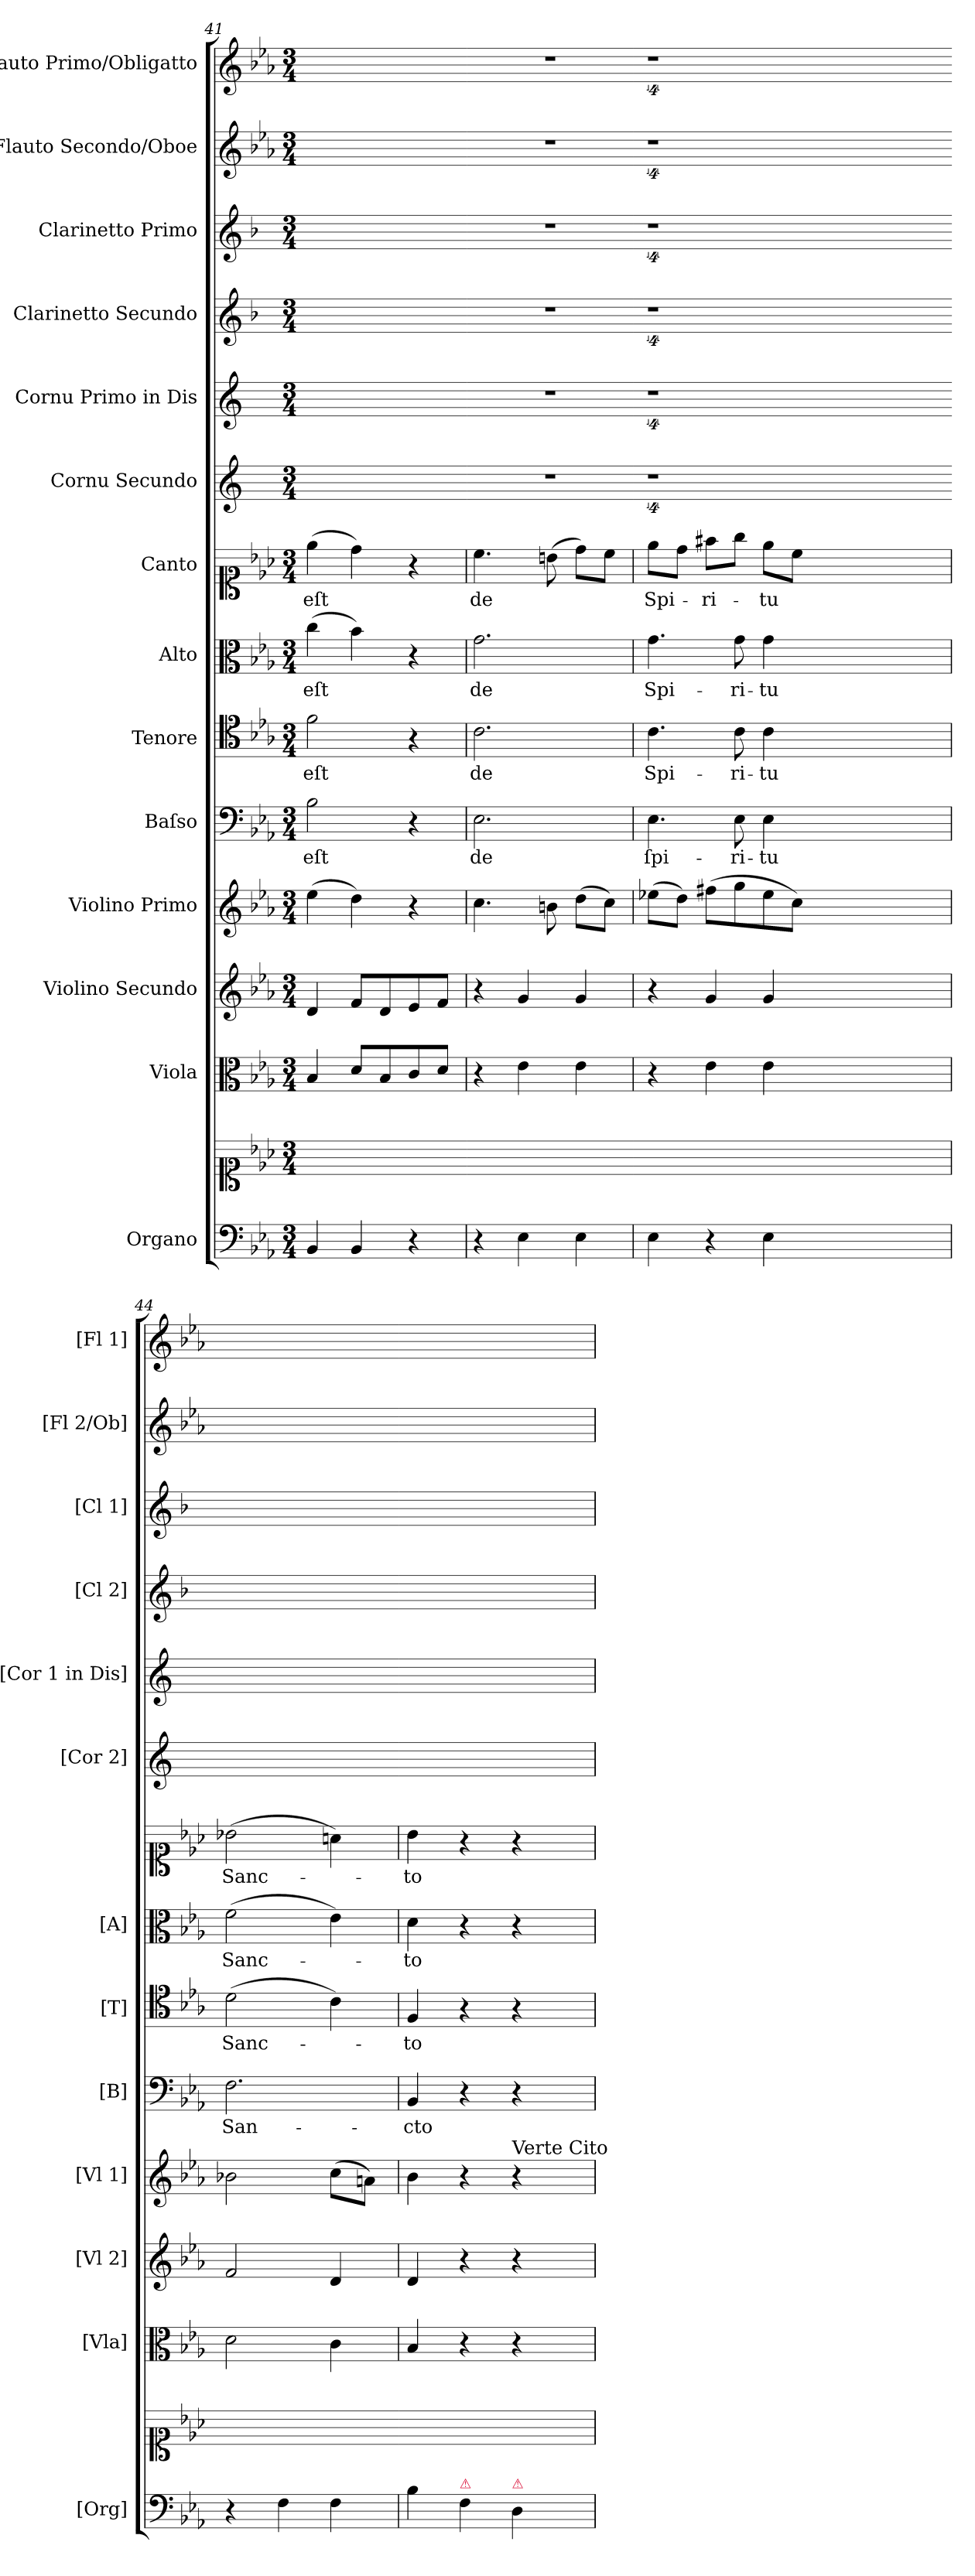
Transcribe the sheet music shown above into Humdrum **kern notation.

**kern	**kern	**kern	**kern	**kern	**kern	**text	**kern	**text	**kern	**text	**kern	**text	**kern	**kern	**kern	**kern	**kern	**kern
*part14	*part14	*part13	*part12	*part11	*part10	*part10	*part9	*part9	*part8	*part8	*part7	*part7	*part6	*part5	*part4	*part3	*part2	*part1
*staff15	*staff14	*staff13	*staff12	*staff11	*staff10	*staff10	*staff9	*staff9	*staff8	*staff8	*staff7	*staff7	*staff6	*staff5	*staff4	*staff3	*staff2	*staff1
*I"Organo	*	*I"Viola	*I"Violino Secundo	*I"Violino Primo	*I"Baſso	*	*I"Tenore	*	*I"Alto	*	*I"Canto	*	*I"Cornu Secundo	*I"Cornu Primo in Dis	*I"Clarinetto Secundo	*I"Clarinetto Primo	*I"Flauto Secondo/Oboe	*I"Flauto Primo/Obligatto
*I'[Org]	*	*I'[Vla]	*I'[Vl 2]	*I'[Vl 1]	*I'[B]	*	*I'[T]	*	*I'[A]	*	*	*	*I'[Cor 2]	*I'[Cor 1 in Dis]	*I'[Cl 2]	*I'[Cl 1]	*I'[Fl 2/Ob]	*I'[Fl 1]
*clefF4	*clefC1	*clefC3	*clefG2	*clefG2	*clefF4	*	*clefC4	*	*clefC3	*	*clefC1	*	*clefG2	*clefG2	*clefG2	*clefG2	*clefG2	*clefG2
*	*	*	*	*	*	*	*	*	*	*	*	*	*ITrd-2c-3	*ITrd-2c-3	*ITrd1c2	*ITrd1c2	*	*
*k[b-e-a-]	*k[b-e-a-]	*k[b-e-a-]	*k[b-e-a-]	*k[b-e-a-]	*k[b-e-a-]	*	*k[b-e-a-]	*	*k[b-e-a-]	*	*k[b-e-a-]	*	*k[b-e-a-]	*k[b-e-a-]	*k[b-e-a-]	*k[b-e-a-]	*k[b-e-a-]	*k[b-e-a-]
*E-:	*E-:	*E-:	*E-:	*E-:	*E-:	*	*E-:	*	*E-:	*	*E-:	*	*E-:	*E-:	*E-:	*E-:	*E-:	*E-:
*M3/4	*M3/4	*M3/4	*M3/4	*M3/4	*M3/4	*	*M3/4	*	*M3/4	*	*M3/4	*	*M3/4	*M3/4	*M3/4	*M3/4	*M3/4	*M3/4
=41	=41	=41	=41	=41	=41	=41	=41	=41	=41	=41	=41	=41	=41	=41	=41	=41	=41	=41
4BB-/	2.ryy	4B-/	4d/	(>4ee-\	2B-\	eſt	2f\	eſt	(>4cc\	eſt	(>4ee-\	eſt	2.ryy	2.ryy	2.ryy	2.ryy	2.ryy	2.ryy
4BB-/	.	8d/L	8f/L	4dd\)	.	.	.	.	4b-\)	.	4dd\)	.	.	.	.	.	.	.
.	.	8B-/	8d/	.	.	.	.	.	.	.	.	.	.	.	.	.	.	.
4r	.	8c/	8e-/	4r	4r	.	4r	.	4r	.	4r	.	.	.	.	.	.	.
.	.	8d/J	8f/J	.	.	.	.	.	.	.	.	.	.	.	.	.	.	.
=42	=42	=42	=42	=42	=42	=42-	=42	=42-	=42	=42-	=42	=42-	=42-	=42-	=42-	=42-	=42-	=42-
4r	2.ryy	4r	4r	4.cc\	2.E-\	de	2.c\	de	2.g\	de	4.cc\	de	2.r	2.r	2.r	2.r	2.r	2.r
4E-\	.	4e-\	4g/	.	.	.	.	.	.	.	.	.	.	.	.	.	.	.
.	.	.	.	8bn\	.	.	.	.	.	.	(>8bn\	.	.	.	.	.	.	.
4E-\	.	4e-\	4g/	(>8dd\L	.	.	.	.	.	.	8dd\L)	.	.	.	.	.	.	.
.	.	.	.	8cc\J)	.	.	.	.	.	.	8cc\J	.	.	.	.	.	.	.
=43	=43	=43	=43	=43	=43	=43-	=43	=43-	=43	=43-	=43	=43-	=43-	=43-	=43-	=43-	=43-	=43-
4E-\	2.ryy	4r	4r	(>8ee-X\L	4.E-\	ſpi-	4.c\	Spi-	4.g\	Spi-	8ee-\L	Spi-	4%9r	4%9r	4%9r	4%9r	4%9r	4%9r
.	.	.	.	8dd\J)	.	.	.	.	.	.	8dd\J	.	.	.	.	.	.	.
4r	.	4e-\	4g/	(>8ff#X\L	.	.	.	.	.	.	8ff#X\L	-ri-	.	.	.	.	.	.
.	.	.	.	8gg\	8E-\	-ri-	8c\	-ri-	8g\	-ri-	8gg\J	.	.	.	.	.	.	.
4E-\	.	4e-\	4g/	8ee-\	4E-\	-tu	4c\	-tu	4g\	-tu	8ee-\L	-tu	.	.	.	.	.	.
.	.	.	.	8cc\J)	.	.	.	.	.	.	8cc\J	.	.	.	.	.	.	.
1.ryy	1.ryy	1.ryy	1.ryy	1.ryy	1.ryy	.	1.ryy	.	1.ryy	.	1.ryy	.	.	.	.	.	.	.
=44	=44	=44	=44	=44	=44	=44-	=44	=44-	=44	=44-	=44	=44-	=44-	=44-	=44-	=44-	=44-	=44-
4r	2.ryy	2d\	2f/	2b-X\	2.F\	San-	(>2d\	Sanc-	(>2f\	Sanc-	(>2b-X\	Sanc-	2.ryy	2.ryy	2.ryy	2.ryy	2.ryy	2.ryy
4F\	.	.	.	.	.	.	.	.	.	.	.	.	.	.	.	.	.	.
4F\	.	4c\	4d/	(>8cc\L	.	.	4c\)	.	4e-\)	.	4an\)	.	.	.	.	.	.	.
.	.	.	.	8an\J)	.	.	.	.	.	.	.	.	.	.	.	.	.	.
=45	=45	=45	=45	=45	=45	=45-	=45	=45-	=45	=45-	=45	=45-	=45-	=45-	=45-	=45-	=45-	=45-
4B-\	2.ryy	4B-/	4d/	4b-\	4BB-/	-cto	4F/	-to	4d\	-to	4b-\	-to	2.ryy	2.ryy	2.ryy	2.ryy	2.ryy	2.ryy
!LO:TX:a:color=crimson:t=⚠	!	!	!	!	!	!	!	!	!	!	!	!	!	!	!	!	!	!
4F\	.	4r	4r	4r	4r	.	4r	.	4r	.	4r	.	.	.	.	.	.	.
!	!	!	!	!LO:TX:a:t=Verte Cito	!	!	!	!	!	!	!	!	!	!	!	!	!	!
!LO:TX:a:color=crimson:t=⚠	!	!	!	!	!	!	!	!	!	!	!	!	!	!	!	!	!	!
4D\	.	4r	4r	4r	4r	.	4r	.	4r	.	4r	.	.	.	.	.	.	.
=	=	=	=	=	=	=	=	=	=	=	=	=	=	=	=	=	=	=
*-	*-	*-	*-	*-	*-	*-	*-	*-	*-	*-	*-	*-	*-	*-	*-	*-	*-	*-
